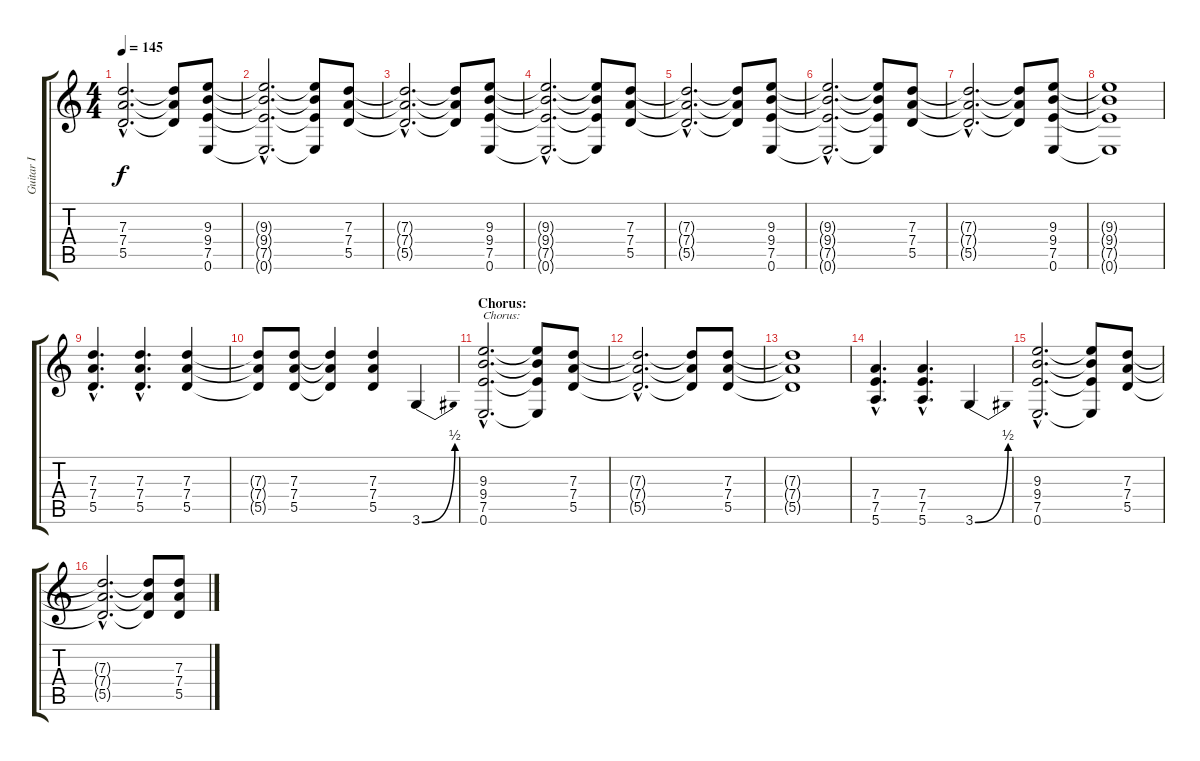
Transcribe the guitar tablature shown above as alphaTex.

\track ("Guitar I" "Guitar I") {instrument distortionguitar}
\staff {score tabs}
\tuning (E4 B3 G3 D3 A2 E2) {hide}
\ts (4 4)
\tempo 145
\clef g2
\ks c
(7.3{hac t} 7.4{hac t} 5.5{hac t}).2{d dy f} (7.3{t} 7.4{t} 5.5{t}).8 (9.3 9.4 7.5 0.6).8 |
(9.3{hac t} 9.4{hac t} 7.5{hac t} 0.6{hac t}).2{d} (9.3{t} 9.4{t} 7.5{t} 0.6{t}).8 (7.3 7.4 5.5).8 |
(7.3{hac t} 7.4{hac t} 5.5{hac t}).2{d} (7.3{t} 7.4{t} 5.5{t}).8 (9.3 9.4 7.5 0.6).8 |
(9.3{hac t} 9.4{hac t} 7.5{hac t} 0.6{hac t}).2{d} (9.3{t} 9.4{t} 7.5{t} 0.6{t}).8 (7.3 7.4 5.5).8 |
(7.3{hac t} 7.4{hac t} 5.5{hac t}).2{d} (7.3{t} 7.4{t} 5.5{t}).8 (9.3 9.4 7.5 0.6).8 |
(9.3{hac t} 9.4{hac t} 7.5{hac t} 0.6{hac t}).2{d} (9.3{t} 9.4{t} 7.5{t} 0.6{t}).8 (7.3 7.4 5.5).8 |
(7.3{hac t} 7.4{hac t} 5.5{hac t}).2{d} (7.3{t} 7.4{t} 5.5{t}).8 (9.3 9.4 7.5 0.6).8 |
(9.3{t} 9.4{t} 7.5{t} 0.6{t}).1 |
(7.3{hac} 7.4{hac} 5.5{hac}).4{d} (7.3{hac} 7.4{hac} 5.5{hac}).4{d} (7.3 7.4 5.5).4 |
(7.3{t} 7.4{t} 5.5{t}).8 (7.3 7.4 5.5).8 (7.3{t} 7.4{t} 5.5{t}).4 (7.3 7.4 5.5).4 3.6{be (bend 0 0 60 2)}.4 |
\section ("" "Chorus:")
(9.3{hac} 9.4{hac} 7.5{hac} 0.6{hac}).2{d txt "Chorus:"} (9.3{t} 9.4{t} 7.5{t} 0.6{t}).8 (7.3 7.4 5.5).8 |
(7.3{hac t} 7.4{hac t} 5.5{hac t}).2{d} (7.3{t} 7.4{t} 5.5{t}).8 (7.3 7.4 5.5).8 |
(7.3{t} 7.4{t} 5.5{t}).1 |
(7.4{hac} 7.5{hac} 5.6{hac}).4{d} (7.4{hac} 7.5{hac} 5.6{hac}).4{d} 3.6{be (bend 0 0 60 2)}.4 |
(9.3{hac} 9.4{hac} 7.5{hac} 0.6{hac}).2{d} (9.3{t} 9.4{t} 7.5{t} 0.6{t}).8 (7.3 7.4 5.5).8 |
(7.3{hac t} 7.4{hac t} 5.5{hac t}).2{d} (7.3{t} 7.4{t} 5.5{t}).8 (7.3 7.4 5.5).8
